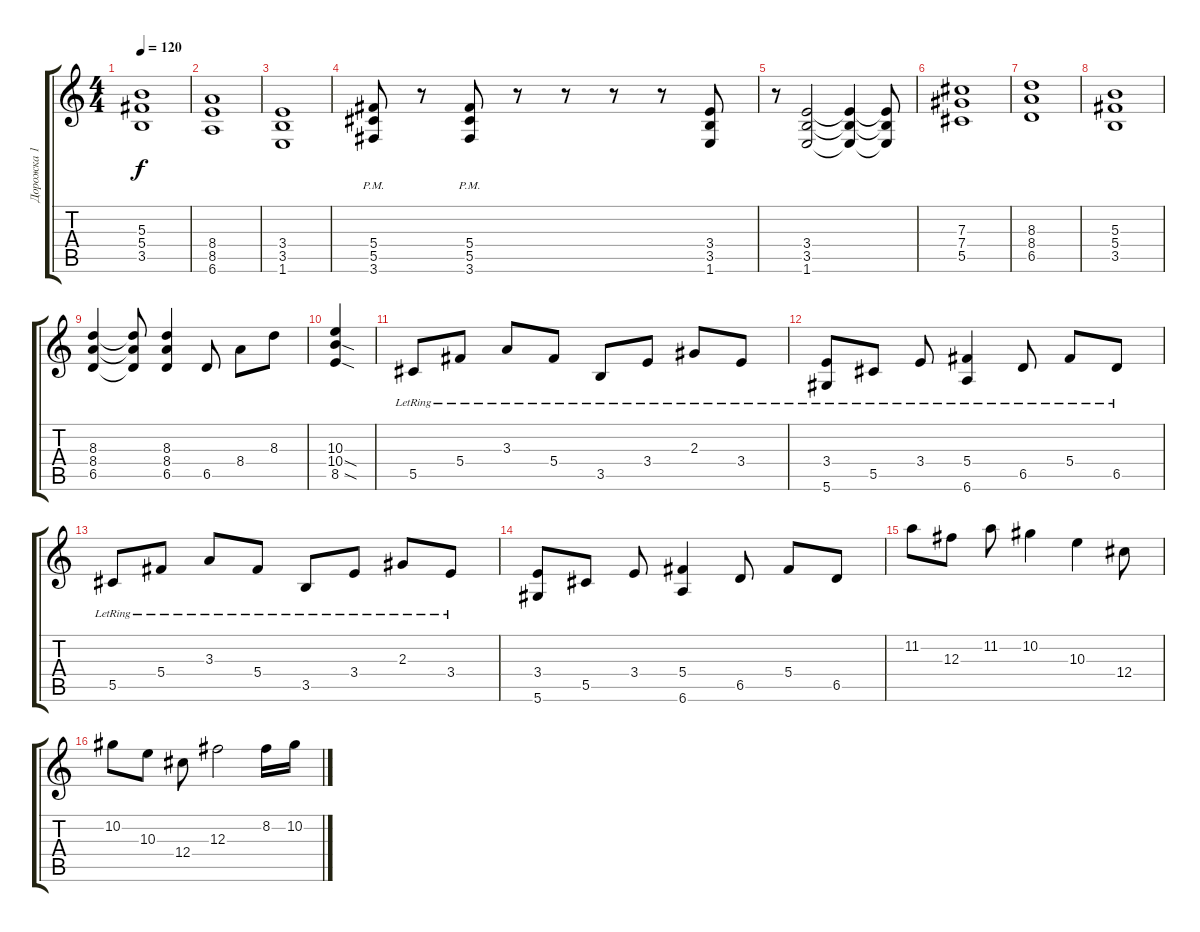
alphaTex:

\track ("Дорожка 1" "Дорожка 1") {instrument acousticguitarsteel}
\staff {score tabs}
\tuning (Eb4 Bb3 Gb3 Db3 Ab2 Eb2) {hide}
\ts (4 4)
\tempo 120
\clef g2
\ks c
(5.3{t} 5.4{t} 3.5{t}).1{dy f} |
(8.4 8.5 6.6).1 |
(3.4 3.5 1.6).1 |
(5.4 5.5 3.6{pm}).8 r.8 (5.4 5.5 3.6{pm}).8 r.8 r.8 r.8 r.8 (3.4 3.5 1.6).8 |
r.8 (3.4 3.5 1.6).2 (3.4{t} 3.5{t} 1.6{t}).4 (3.4{t} 3.5{t} 1.6{t}).8 |
(7.3 7.4 5.5).1 |
(8.3 8.4 6.5).1 |
(5.3 5.4 3.5).1 |
(8.3 8.4 6.5).4 (8.3{t} 8.4{t} 6.5{t}).8 (8.3 8.4 6.5).4 6.5.8 8.4.8 8.3.8 |
(10.3 10.4{sod} 8.5{sod}).4 |
5.5{lr}.8{instrument acousticguitarsteel} 5.4{lr}.8 3.3{lr}.8 5.4{lr}.8 3.5{lr}.8 3.4{lr}.8 2.3{lr}.8 3.4{lr}.8 |
(3.4{lr} 5.6{lr}).8 5.5{lr}.8 3.4{lr}.8 (5.4{lr} 6.6{lr}).4 6.5{lr}.8 5.4{lr}.8 6.5{lr}.8 |
5.5{lr}.8 5.4{lr}.8 3.3{lr}.8 5.4{lr}.8 3.5{lr}.8 3.4{lr}.8 2.3{lr}.8 3.4{lr}.8 |
(3.4 5.6).8 5.5.8 3.4.8 (5.4 6.6).4 6.5.8 5.4.8 6.5.8 |
11.2.8{instrument distortionguitar} 12.3.8 11.2.8 10.2.4 10.3.4 12.4.8 |
10.2.8 10.3.8 12.4.8 12.3.2 8.2.16 10.2.16
